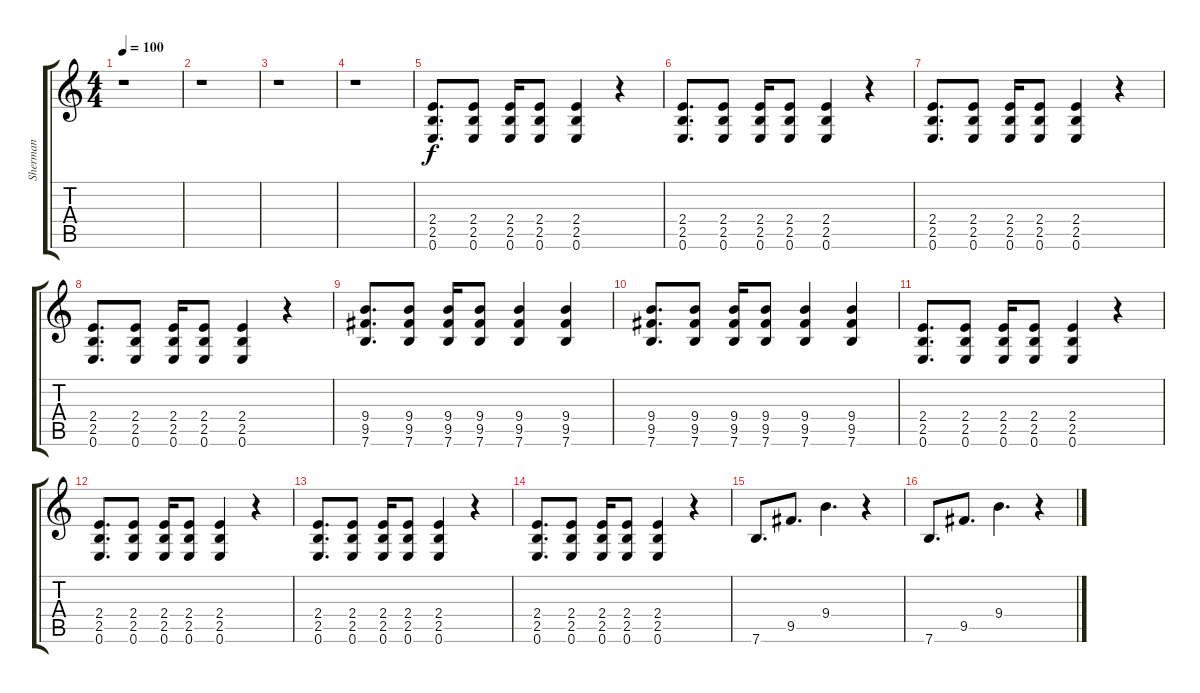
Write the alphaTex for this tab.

\track ("Sherman" "Sherman") {instrument overdrivenguitar}
\staff {score tabs}
\tuning (E4 B3 G3 D3 A2 E2) {hide}
\ts (4 4)
\tempo 100
\clef g2
\ks c
r.1{dy f instrument overdrivenguitar} |
r.1 |
r.1 |
r.1 |
(2.4 2.5 0.6).8{d} (2.4 2.5 0.6).8 (2.4 2.5 0.6).16 (2.4 2.5 0.6).8 (2.4 2.5 0.6).4 r.4 |
(2.4 2.5 0.6).8{d} (2.4 2.5 0.6).8 (2.4 2.5 0.6).16 (2.4 2.5 0.6).8 (2.4 2.5 0.6).4 r.4 |
(2.4 2.5 0.6).8{d} (2.4 2.5 0.6).8 (2.4 2.5 0.6).16 (2.4 2.5 0.6).8 (2.4 2.5 0.6).4 r.4 |
(2.4 2.5 0.6).8{d} (2.4 2.5 0.6).8 (2.4 2.5 0.6).16 (2.4 2.5 0.6).8 (2.4 2.5 0.6).4 r.4 |
(9.4 9.5 7.6).8{d} (9.4 9.5 7.6).8 (9.4 9.5 7.6).16 (9.4 9.5 7.6).8 (9.4 9.5 7.6).4 (9.4 9.5 7.6).4 |
(9.4 9.5 7.6).8{d} (9.4 9.5 7.6).8 (9.4 9.5 7.6).16 (9.4 9.5 7.6).8 (9.4 9.5 7.6).4 (9.4 9.5 7.6).4 |
(2.4 2.5 0.6).8{d} (2.4 2.5 0.6).8 (2.4 2.5 0.6).16 (2.4 2.5 0.6).8 (2.4 2.5 0.6).4 r.4 |
(2.4 2.5 0.6).8{d} (2.4 2.5 0.6).8 (2.4 2.5 0.6).16 (2.4 2.5 0.6).8 (2.4 2.5 0.6).4 r.4 |
(2.4 2.5 0.6).8{d} (2.4 2.5 0.6).8 (2.4 2.5 0.6).16 (2.4 2.5 0.6).8 (2.4 2.5 0.6).4 r.4 |
(2.4 2.5 0.6).8{d} (2.4 2.5 0.6).8 (2.4 2.5 0.6).16 (2.4 2.5 0.6).8 (2.4 2.5 0.6).4 r.4 |
7.6.8{d} 9.5.8{d} 9.4.4{d} r.4 |
7.6.8{d} 9.5.8{d} 9.4.4{d} r.4
